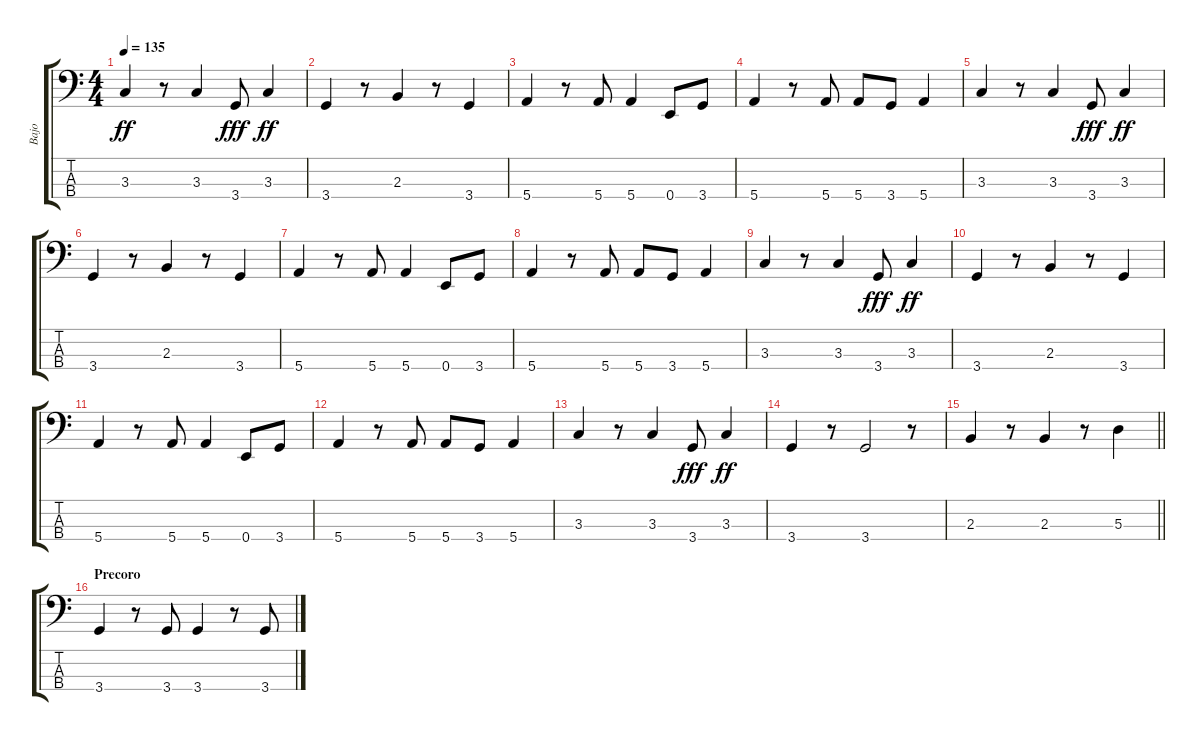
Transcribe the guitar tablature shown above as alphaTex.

\track ("Bajo" "Bajo") {instrument electricbassfinger}
\staff {score tabs}
\tuning (G2 D2 A1 E1) {hide}
\ts (4 4)
\tempo 135
\clef f4
\ks c
3.3.4{dy ff} r.8 3.3.4 3.4.8{dy fff} 3.3.4{dy ff} |
3.4.4 r.8 2.3.4 r.8 3.4.4 |
5.4.4 r.8 5.4.8 5.4.4 0.4.8 3.4.8 |
5.4.4 r.8 5.4.8 5.4.8 3.4.8 5.4.4 |
3.3.4 r.8 3.3.4 3.4.8{dy fff} 3.3.4{dy ff} |
3.4.4 r.8 2.3.4 r.8 3.4.4 |
5.4.4 r.8 5.4.8 5.4.4 0.4.8 3.4.8 |
5.4.4 r.8 5.4.8 5.4.8 3.4.8 5.4.4 |
3.3.4 r.8 3.3.4 3.4.8{dy fff} 3.3.4{dy ff} |
3.4.4 r.8 2.3.4 r.8 3.4.4 |
5.4.4 r.8 5.4.8 5.4.4 0.4.8 3.4.8 |
5.4.4 r.8 5.4.8 5.4.8 3.4.8 5.4.4 |
3.3.4 r.8 3.3.4 3.4.8{dy fff} 3.3.4{dy ff} |
3.4.4 r.8 3.4.2 r.8 |
\barLineRight lightlight
2.3.4 r.8 2.3.4 r.8 5.3.4 |
\section ("" "Precoro")
3.4.4 r.8 3.4.8 3.4.4 r.8 3.4.8
